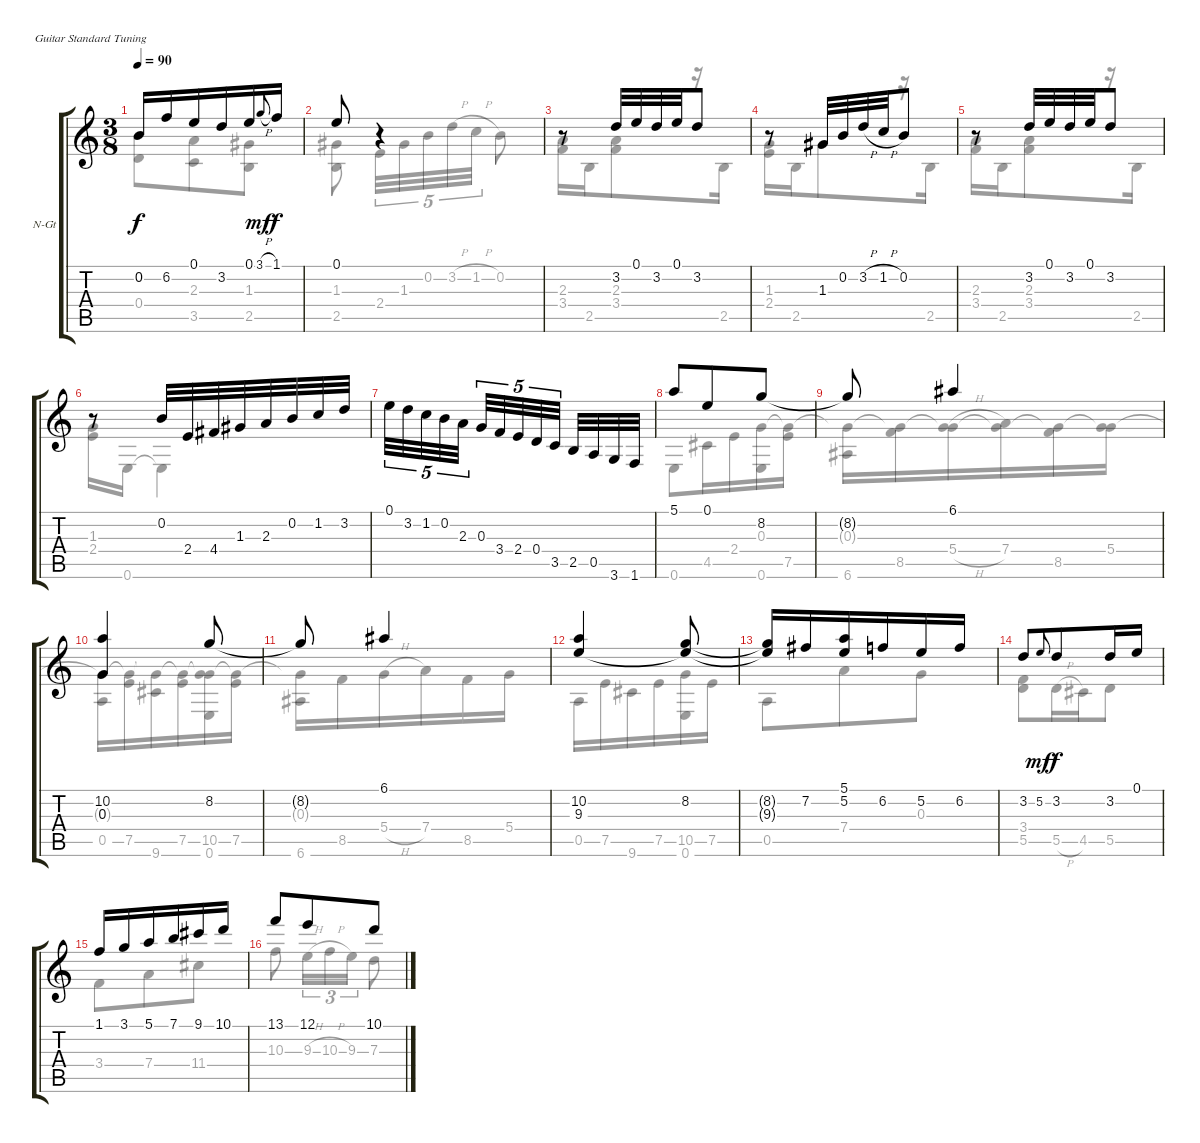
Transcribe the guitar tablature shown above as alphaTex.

\bracketExtendMode groupsimilarinstruments
\firstSystemTrackNameOrientation horizontal
\otherSystemsTrackNameOrientation horizontal
\track ("Spur 1" "N-Gt") {instrument acousticguitarnylon}
\staff {score tabs}
\tuning (E4 B3 G3 D3 A2 E2)
\voice
\ts (3 8)
\tempo 90
\clef g2
\ks c
0.2.16{dy f} 6.2.16 0.1.16 3.2.16 0.1.16 3.1{h}.8{gr onbeat dy mf} 1.1.16{dy f} |
0.1.8 r.4 |
r.8 3.2.32 0.1.32 3.2.32 0.1.32 3.2.8 |
r.8 1.3.32 0.2.32 3.2{h}.32 1.2{h}.32 0.2.8 |
r.8 3.2.32 0.1.32 3.2.32 0.1.32 3.2.8 |
r.8 0.2.32 2.4.32 4.4.32 1.3.32 2.3.32 0.2.32 1.2.32 3.2.32 |
0.1.32{tu (5 4)} 3.2.32{tu (5 4)} 1.2.32{tu (5 4)} 0.2.32{tu (5 4)} 2.3.32{tu (5 4)} 0.3.32{tu (5 4)} 3.4.32{tu (5 4)} 2.4.32{tu (5 4)} 0.4.32{tu (5 4)} 3.5.32{tu (5 4)} 2.5.32 0.5.32 3.6.32 1.6.32 |
5.1.8 0.1.8 8.2.8 |
8.2{t}.8 6.1.4 |
(10.2 0.3).4 8.2.8 |
8.2{t}.8 6.1.4 |
(10.2 9.3).4 (8.2 9.3{t}).8 |
(8.2{t} 9.3{t}).16 7.2.16 (5.1 5.2).16 6.2.16 5.2.16 6.2.16 |
3.2.8 5.2.8{gr onbeat dy mf} 3.2.8{dy f} 3.2.16 0.1.16 |
1.1.16 3.1.16 5.1.16 7.1.16 9.1.16 10.1.16 |
13.1.8 12.1.8 10.1.8
\voice
\clef g2
\ottava regular
\simile none
\ks c
(0.2 0.4).8{dy f} (2.3 3.5).8 (1.3 2.5).8 |
(1.3 2.5).8 2.4.32{tu (5 4)} 1.3.32{tu (5 4)} 0.2.32{tu (5 4)} 3.2{h}.32{tu (5 4)} 1.2{h}.32{tu (5 4)} 0.2.8 |
(2.3 3.4).16 2.5.16 (2.3 3.4).8 r.16 2.5.16 |
(1.3 2.4).16 2.5.16 1.3.8 r.16 2.5.16 |
(2.3 3.4).16 2.5.16 (2.3 3.4).8 r.16 2.5.16 |
(1.3 2.4).16 0.6.16 0.6{t}.4 |
|
0.6.8 4.5.16 2.4.16 (0.3 0.6).16 (7.5 0.3{t}).16 |
(0.3{t} 6.6).16 (8.5 0.3{t}).16 (5.4{h} 0.3{t}).16 (7.4 0.3{t}).16 (8.5 0.3{t}).16 (5.4 0.3{t}).16 |
(0.5 0.3{t}).16 (7.5 0.3{t}).16 (9.6 0.3{t}).16 (7.5 0.3{t}).16 (10.5 0.6 0.3{t}).16 (7.5 0.3{t}).16 |
(0.3{t} 6.6).16 8.5.16 5.4{h}.16 7.4.16 8.5.16 5.4.16 |
0.5.16 7.5.16 9.6.16 7.5.16 (10.5 0.6).16 7.5.16 |
0.5.8 7.4.8 0.3.8 |
(3.4 5.5).8 5.5{h}.16 4.5.16 5.5.8 |
3.4.8 7.4.8 11.4.8 |
10.3.8 9.3{h}.16{tu (3 2)} 10.3{h}.16{tu (3 2)} 9.3.16{tu (3 2)} 7.3.8
